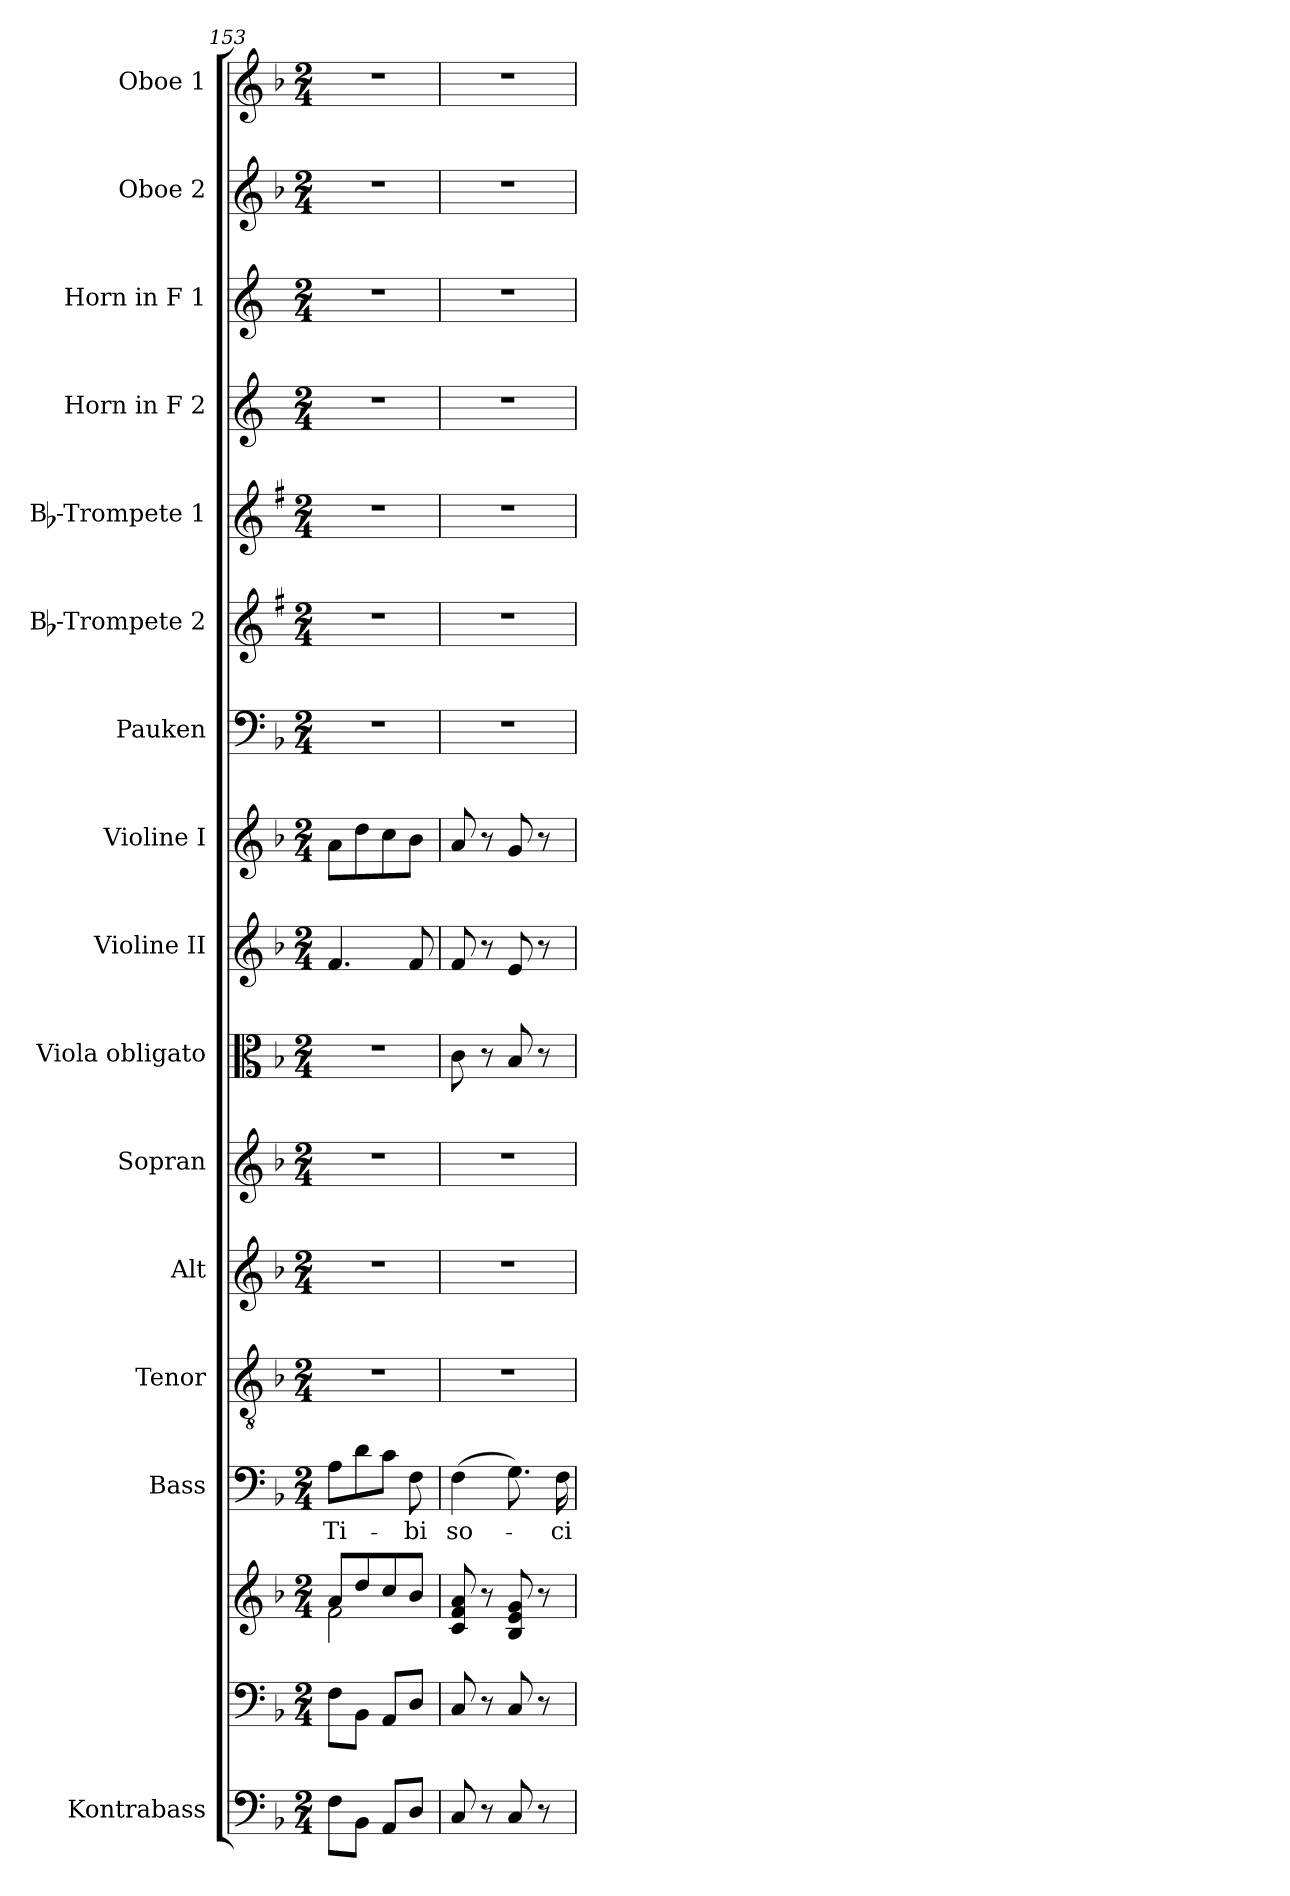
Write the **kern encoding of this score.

**kern	**kern	**kern	**kern	**text	**kern	**kern	**kern	**kern	**kern	**kern	**kern	**kern	**kern	**kern	**kern	**kern	**kern
*part16	*part15	*part15	*part14	*part14	*part13	*part12	*part11	*part10	*part9	*part8	*part7	*part6	*part5	*part4	*part3	*part2	*part1
*staff17	*staff16	*staff15	*staff14	*staff14	*staff13	*staff12	*staff11	*staff10	*staff9	*staff8	*staff7	*staff6	*staff5	*staff4	*staff3	*staff2	*staff1
*I"Kontrabass	*	*	*I"Bass	*	*I"Tenor	*I"Alt	*I"Sopran	*I"Viola obligato	*I"Violine II	*I"Violine I	*I"Pauken	*I"Bb-Trompete 2	*I"Bb-Trompete 1	*I"Horn in F 2	*I"Horn in F 1	*I"Oboe 2	*I"Oboe 1
*I'Kb.	*	*	*I'B.	*	*I'T.	*I'A.	*I'S.	*I'Vla.	*I'Vl. II	*I'Vl. I	*I'Pk.	*I'Bb Trp. 2	*I'Bb Trp. 1	*	*	*I'Ob. 2	*I'Ob. 1
*clefF4	*clefF4	*clefG2	*clefF4	*	*clefGv2	*clefG2	*clefG2	*clefC3	*clefG2	*clefG2	*clefF4	*clefG2	*clefG2	*clefG2	*clefG2	*clefG2	*clefG2
*ITrd7c12	*	*	*	*	*	*	*	*	*	*	*	*ITrd1c2	*ITrd1c2	*ITrd4c7	*ITrd4c7	*	*
*k[b-]	*k[b-]	*k[b-]	*k[b-]	*	*k[b-]	*k[b-]	*k[b-]	*k[b-]	*k[b-]	*k[b-]	*k[b-]	*k[b-]	*k[b-]	*k[b-]	*k[b-]	*k[b-]	*k[b-]
*F:	*F:	*F:	*F:	*	*F:	*F:	*F:	*F:	*F:	*F:	*F:	*F:	*F:	*F:	*F:	*F:	*F:
*M2/4	*M2/4	*M2/4	*M2/4	*	*M2/4	*M2/4	*M2/4	*M2/4	*M2/4	*M2/4	*M2/4	*M2/4	*M2/4	*M2/4	*M2/4	*M2/4	*M2/4
=153	=153	=153	=153	=153	=153	=153	=153	=153	=153	=153	=153	=153	=153	=153	=153	=153	=153
*	*	*^	*	*	*	*	*	*	*	*	*	*	*	*	*	*	*
!	!	!	!	!	!LO:LY:b	!	!	!	!	!	!	!	!	!	!	!	!	!
8FF\L	8F\L	8a/L	2f\	8A\L	Ti-	2r	2r	2r	2r	4.f/	8a\L	2r	2r	2r	2r	2r	2r	2r
8BBB-\J	8BB-\J	8dd/	.	8d\	.	.	.	.	.	.	8dd\	.	.	.	.	.	.	.
8AAA/L	8AA/L	8cc/	.	8c\J	.	.	.	.	.	.	8cc\	.	.	.	.	.	.	.
!	!	!	!	!	!LO:LY:b	!	!	!	!	!	!	!	!	!	!	!	!	!
8DD/J	8D/J	8b-/J	.	8F\	-bi	.	.	.	.	8f/	8b-\J	.	.	.	.	.	.	.
*	*	*v	*v	*	*	*	*	*	*	*	*	*	*	*	*	*	*	*
=154	=154	=154	=154	=154	=154	=154	=154	=154	=154	=154	=154	=154	=154	=154	=154	=154	=154
!	!	!	!	!LO:LY:b	!	!	!	!	!	!	!	!	!	!	!	!	!
8CC/	8C/	8c/ 8f/ 8a/	(>4F\	so-	2r	2r	2r	8c\	8f/	8a/	2r	2r	2r	2r	2r	2r	2r
8r	8r	8r	.	.	.	.	.	8r	8r	8r	.	.	.	.	.	.	.
8CC/	8C/	8B-/ 8e/ 8g/	8.G\)	.	.	.	.	8B-/	8e/	8g/	.	.	.	.	.	.	.
8r	8r	8r	.	.	.	.	.	8r	8r	8r	.	.	.	.	.	.	.
!	!	!	!	!LO:LY:b	!	!	!	!	!	!	!	!	!	!	!	!	!
.	.	.	16F\	-ci-	.	.	.	.	.	.	.	.	.	.	.	.	.
=	=	=	=	=	=	=	=	=	=	=	=	=	=	=	=	=	=
*-	*-	*-	*-	*-	*-	*-	*-	*-	*-	*-	*-	*-	*-	*-	*-	*-	*-
